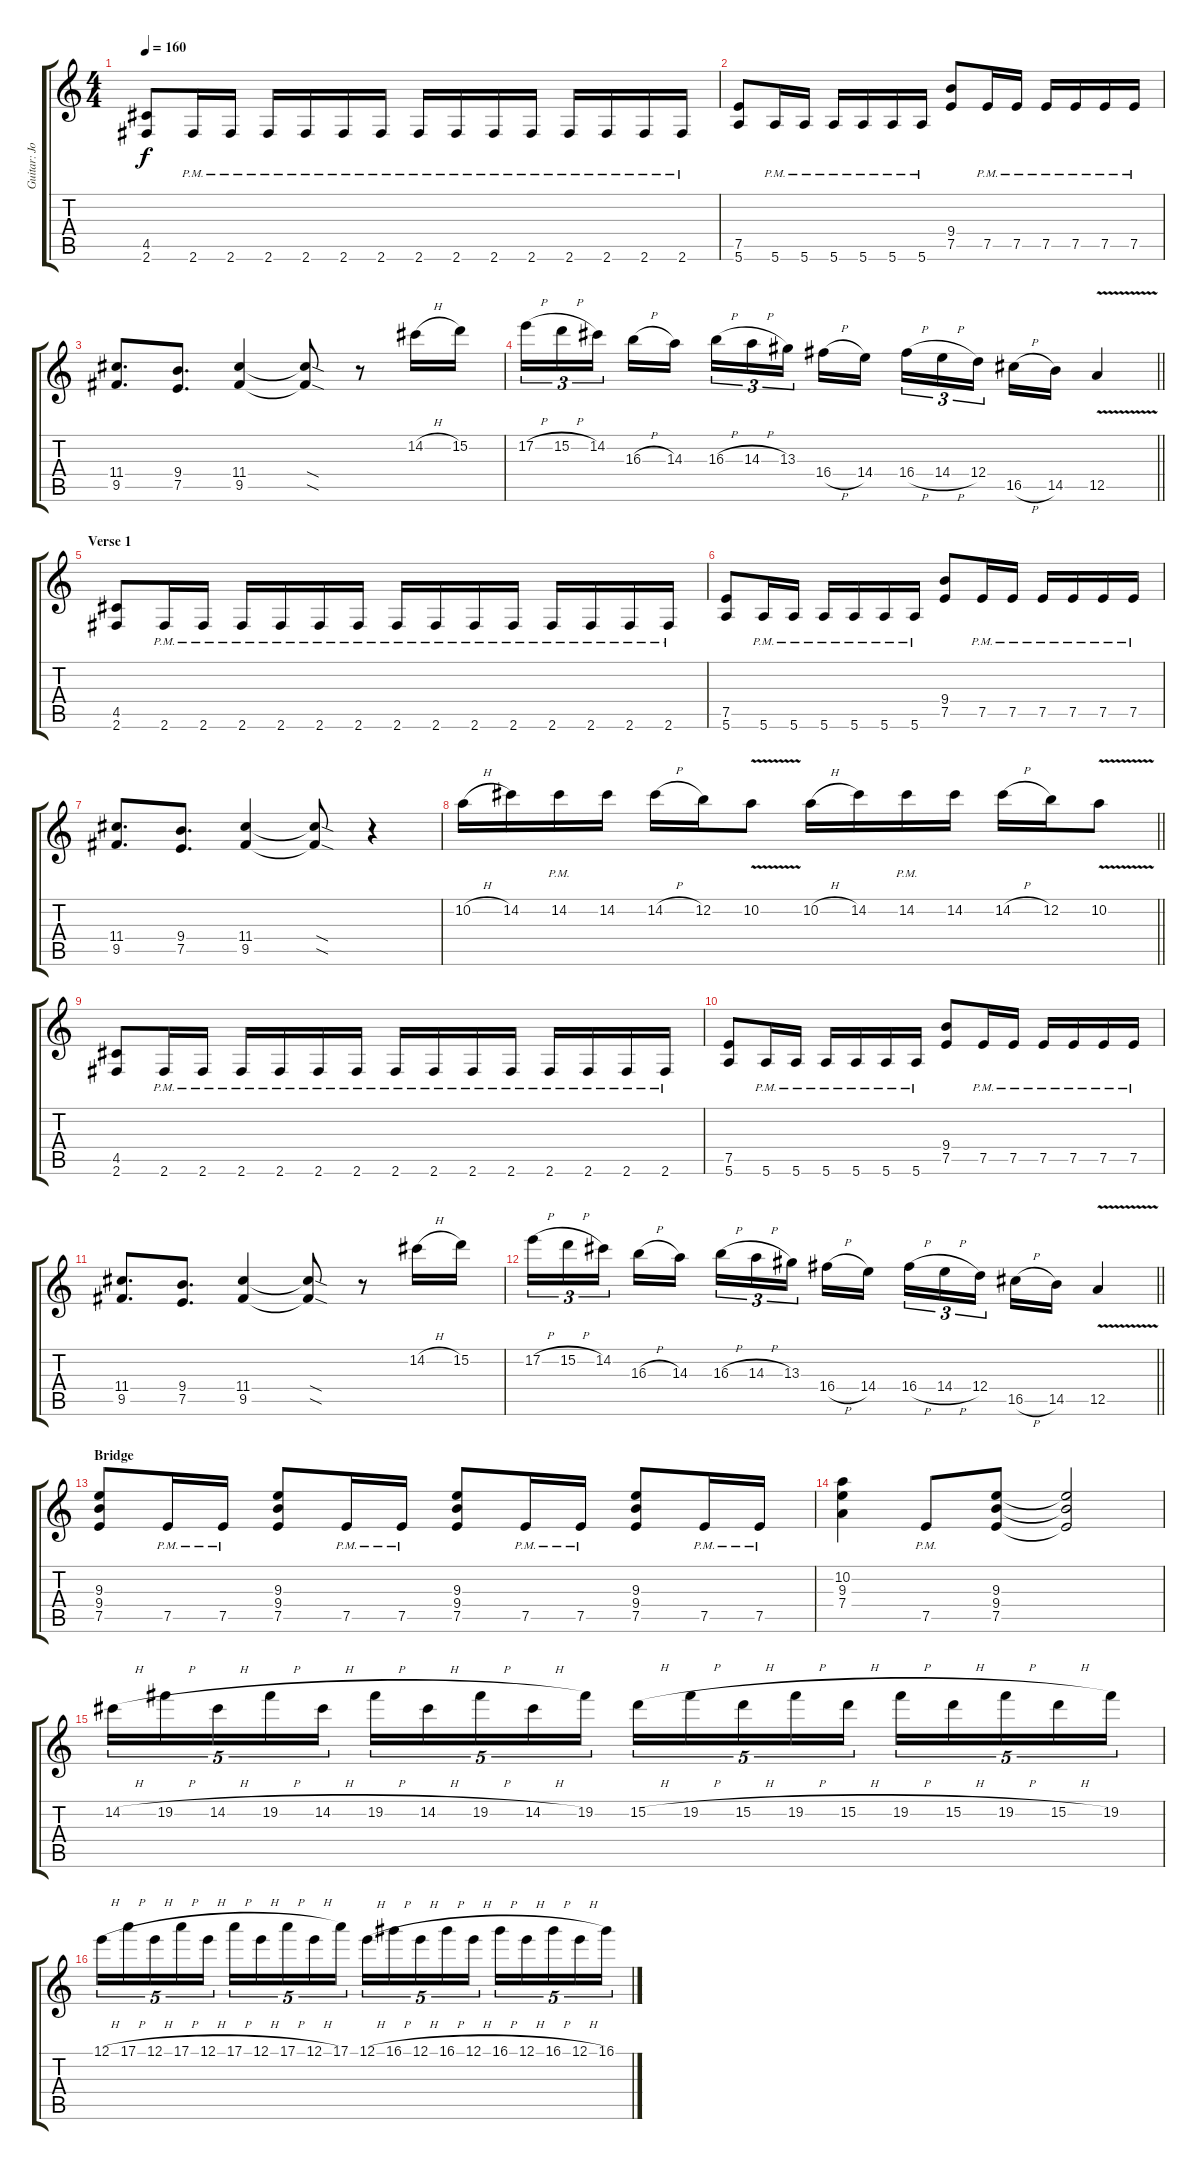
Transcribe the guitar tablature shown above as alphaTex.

\track ("Guitar: Jonny Nesta" "Guitar: Jo") {instrument distortionguitar}
\staff {score tabs}
\tuning (E4 B3 G3 D3 A2 E2) {hide}
\ts (4 4)
\tempo 160
\clef g2
\ks c
(4.5 2.6).8{dy f} 2.6{pm}.16 2.6{pm}.16 2.6{pm}.16 2.6{pm}.16 2.6{pm}.16 2.6{pm}.16 2.6{pm}.16 2.6{pm}.16 2.6{pm}.16 2.6{pm}.16 2.6{pm}.16 2.6{pm}.16 2.6{pm}.16 2.6{pm}.16 |
(7.5 5.6).8 5.6{pm}.16 5.6{pm}.16 5.6{pm}.16 5.6{pm}.16 5.6{pm}.16 5.6{pm}.16 (9.4 7.5).8 7.5{pm}.16 7.5{pm}.16 7.5{pm}.16 7.5{pm}.16 7.5{pm}.16 7.5{pm}.16 |
(11.4 9.5).8{d} (9.4 7.5).8{d} (11.4 9.5).4 (11.4{sod t} 9.5{sod t}).8 r.8 14.2{h}.16 15.2.16 |
\barLineRight lightlight
17.2{h}.16{tu (3 2)} 15.2{h}.16{tu (3 2)} 14.2.16{tu (3 2) beam splitsecondary} 16.3{h}.16 14.3.16 16.3{h}.16{tu (3 2)} 14.3{h}.16{tu (3 2)} 13.3.16{tu (3 2) beam splitsecondary} 16.4{h}.16 14.4.16 16.4{h}.16{tu (3 2)} 14.4{h}.16{tu (3 2)} 12.4.16{tu (3 2) beam splitsecondary} 16.5{h}.16 14.5.16 12.5{v}.4 |
\section ("" "Verse 1")
(4.5 2.6).8 2.6{pm}.16 2.6{pm}.16 2.6{pm}.16 2.6{pm}.16 2.6{pm}.16 2.6{pm}.16 2.6{pm}.16 2.6{pm}.16 2.6{pm}.16 2.6{pm}.16 2.6{pm}.16 2.6{pm}.16 2.6{pm}.16 2.6{pm}.16 |
(7.5 5.6).8 5.6{pm}.16 5.6{pm}.16 5.6{pm}.16 5.6{pm}.16 5.6{pm}.16 5.6{pm}.16 (9.4 7.5).8 7.5{pm}.16 7.5{pm}.16 7.5{pm}.16 7.5{pm}.16 7.5{pm}.16 7.5{pm}.16 |
(11.4 9.5).8{d} (9.4 7.5).8{d} (11.4 9.5).4 (11.4{sod t} 9.5{sod t}).8 r.4 |
\barLineRight lightlight
10.2{h}.16 14.2.16 14.2{pm}.16 14.2.16 14.2{h}.16 12.2.16 10.2{v}.8 10.2{h}.16 14.2.16 14.2{pm}.16 14.2.16 14.2{h}.16 12.2.16 10.2{v}.8 |
(4.5 2.6).8 2.6{pm}.16 2.6{pm}.16 2.6{pm}.16 2.6{pm}.16 2.6{pm}.16 2.6{pm}.16 2.6{pm}.16 2.6{pm}.16 2.6{pm}.16 2.6{pm}.16 2.6{pm}.16 2.6{pm}.16 2.6{pm}.16 2.6{pm}.16 |
(7.5 5.6).8 5.6{pm}.16 5.6{pm}.16 5.6{pm}.16 5.6{pm}.16 5.6{pm}.16 5.6{pm}.16 (9.4 7.5).8 7.5{pm}.16 7.5{pm}.16 7.5{pm}.16 7.5{pm}.16 7.5{pm}.16 7.5{pm}.16 |
(11.4 9.5).8{d} (9.4 7.5).8{d} (11.4 9.5).4 (11.4{sod t} 9.5{sod t}).8 r.8 14.2{h}.16 15.2.16 |
\barLineRight lightlight
17.2{h}.16{tu (3 2)} 15.2{h}.16{tu (3 2)} 14.2.16{tu (3 2) beam splitsecondary} 16.3{h}.16 14.3.16 16.3{h}.16{tu (3 2)} 14.3{h}.16{tu (3 2)} 13.3.16{tu (3 2) beam splitsecondary} 16.4{h}.16 14.4.16 16.4{h}.16{tu (3 2)} 14.4{h}.16{tu (3 2)} 12.4.16{tu (3 2) beam splitsecondary} 16.5{h}.16 14.5.16 12.5{v}.4 |
\section ("" "Bridge")
(9.3 9.4 7.5).8 7.5{pm}.16 7.5{pm}.16 (9.3 9.4 7.5).8 7.5{pm}.16 7.5{pm}.16 (9.3 9.4 7.5).8 7.5{pm}.16 7.5{pm}.16 (9.3 9.4 7.5).8 7.5{pm}.16 7.5{pm}.16 |
(10.2 9.3 7.4).4 7.5{pm}.8 (9.3 9.4 7.5).8 (9.3{t} 9.4{t} 7.5{t}).2 |
14.2{h}.16{tu (5 4)} 19.2{h}.16{tu (5 4)} 14.2{h}.16{tu (5 4)} 19.2{h}.16{tu (5 4)} 14.2{h}.16{tu (5 4)} 19.2{h}.16{tu (5 4)} 14.2{h}.16{tu (5 4)} 19.2{h}.16{tu (5 4)} 14.2{h}.16{tu (5 4)} 19.2.16{tu (5 4)} 15.2{h}.16{tu (5 4)} 19.2{h}.16{tu (5 4)} 15.2{h}.16{tu (5 4)} 19.2{h}.16{tu (5 4)} 15.2{h}.16{tu (5 4)} 19.2{h}.16{tu (5 4)} 15.2{h}.16{tu (5 4)} 19.2{h}.16{tu (5 4)} 15.2{h}.16{tu (5 4)} 19.2.16{tu (5 4)} |
12.1{h}.16{tu (5 4)} 17.1{h}.16{tu (5 4)} 12.1{h}.16{tu (5 4)} 17.1{h}.16{tu (5 4)} 12.1{h}.16{tu (5 4)} 17.1{h}.16{tu (5 4)} 12.1{h}.16{tu (5 4)} 17.1{h}.16{tu (5 4)} 12.1{h}.16{tu (5 4)} 17.1.16{tu (5 4)} 12.1{h}.16{tu (5 4)} 16.1{h}.16{tu (5 4)} 12.1{h}.16{tu (5 4)} 16.1{h}.16{tu (5 4)} 12.1{h}.16{tu (5 4)} 16.1{h}.16{tu (5 4)} 12.1{h}.16{tu (5 4)} 16.1{h}.16{tu (5 4)} 12.1{h}.16{tu (5 4)} 16.1.16{tu (5 4)}
